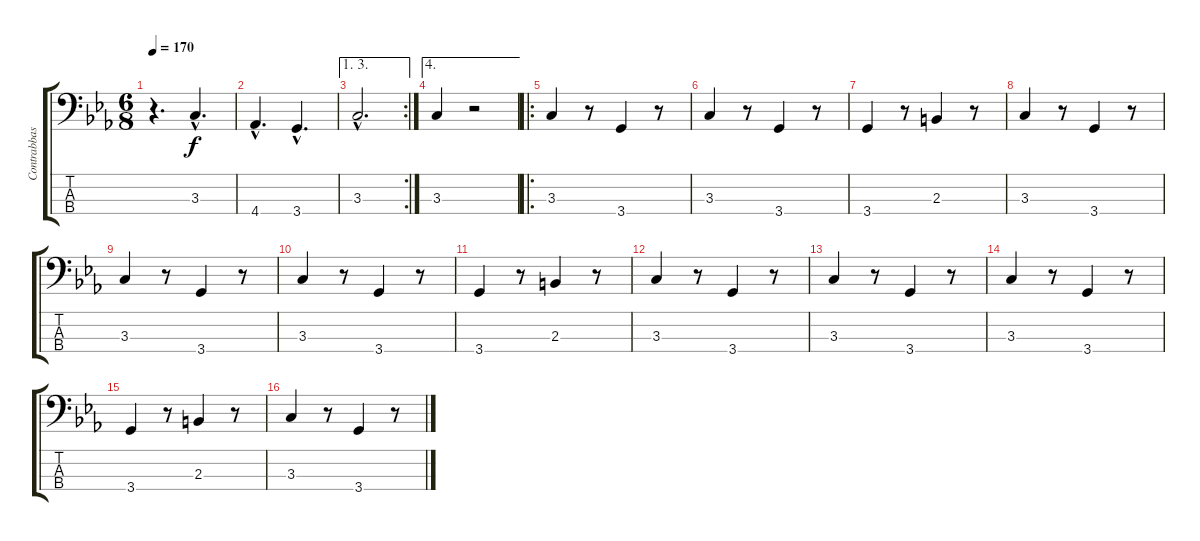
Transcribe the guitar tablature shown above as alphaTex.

\track ("Contrabbasso" "Contrabbas") {instrument acousticbass}
\staff {score tabs}
\tuning (G2 D2 A1 E1) {hide}
\ts (6 8)
\tempo 170
\clef f4
\ks eb
r.4{d dy f} 3.3{hac}.4{d} |
4.4{hac}.4{d} 3.4{hac}.4{d} |
\ae (1 3)
\rc 2
3.3{hac}.2{d} |
\ae 4
3.3.4 r.2 |
\ro
3.3.4 r.8 3.4.4 r.8 |
3.3.4 r.8 3.4.4 r.8 |
3.4.4 r.8 2.3.4 r.8 |
3.3.4 r.8 3.4.4 r.8 |
3.3.4 r.8 3.4.4 r.8 |
3.3.4 r.8 3.4.4 r.8 |
3.4.4 r.8 2.3.4 r.8 |
3.3.4 r.8 3.4.4 r.8 |
3.3.4 r.8 3.4.4 r.8 |
3.3.4 r.8 3.4.4 r.8 |
3.4.4 r.8 2.3.4 r.8 |
3.3.4 r.8 3.4.4 r.8
